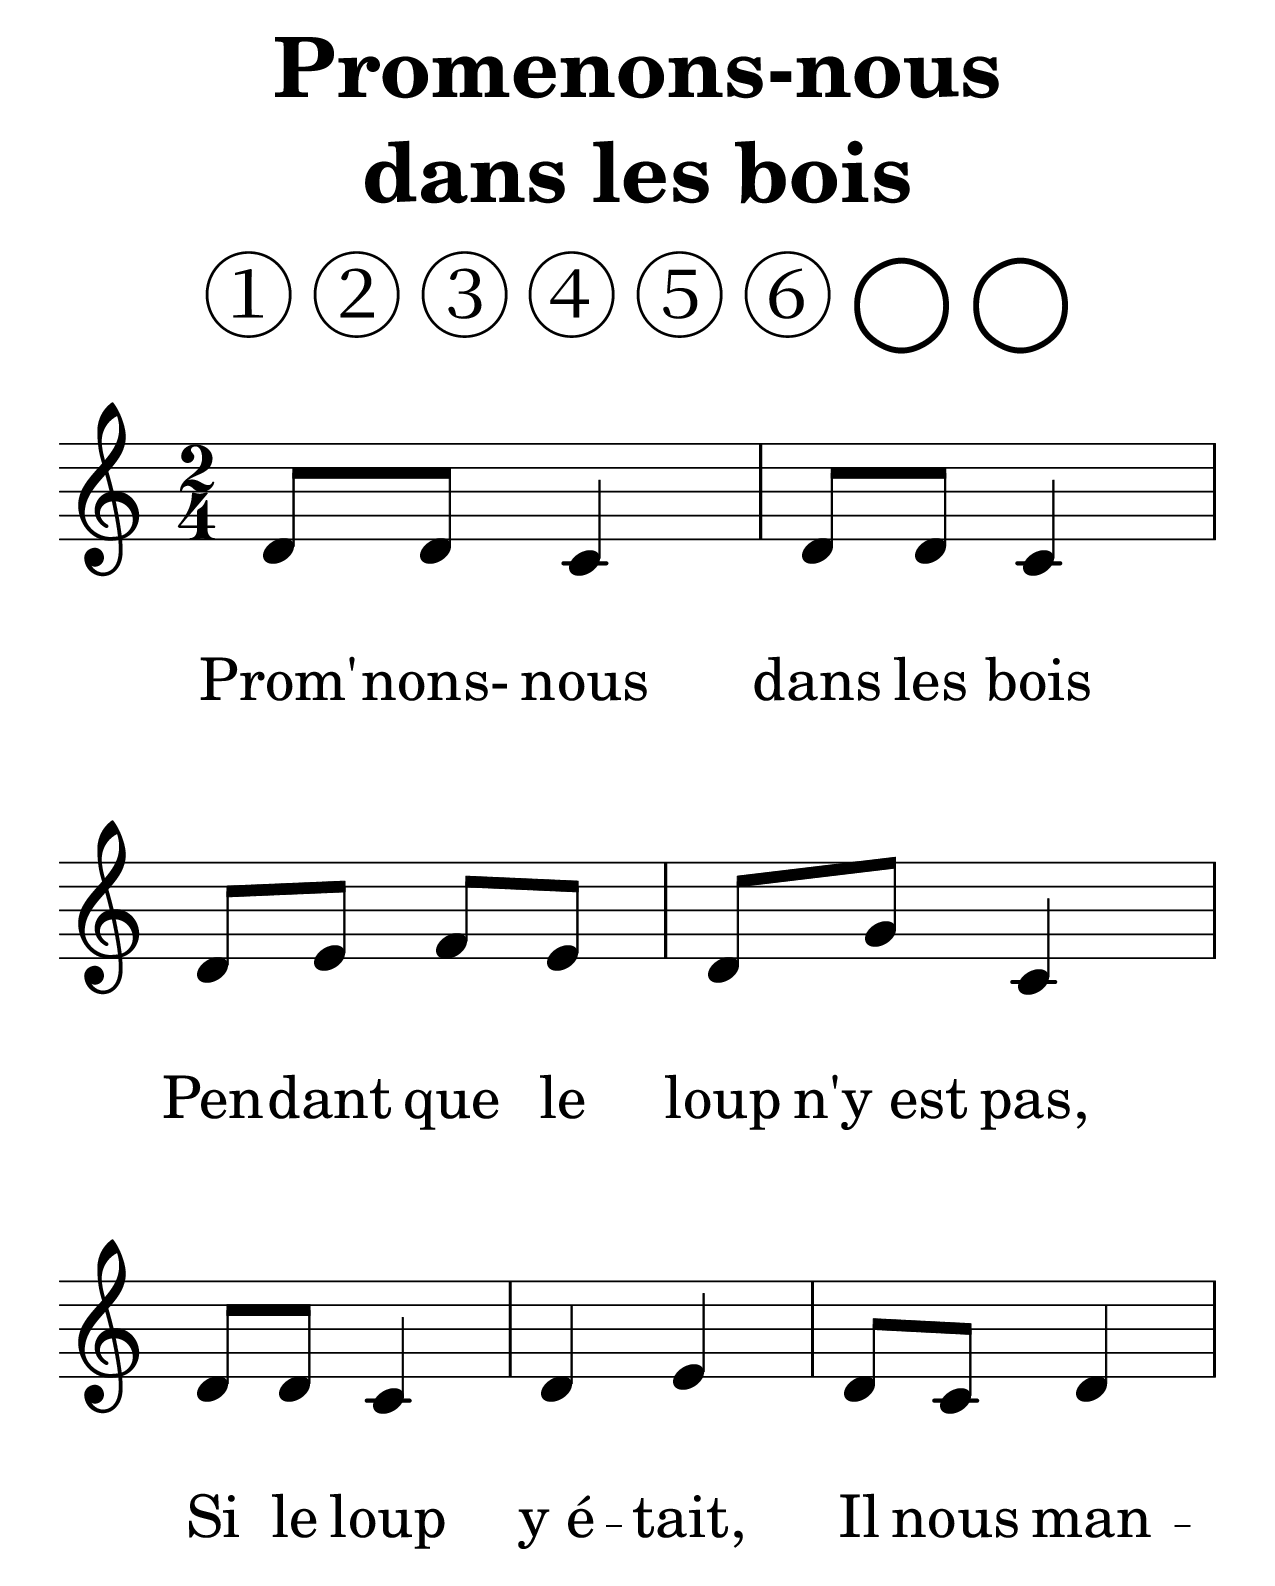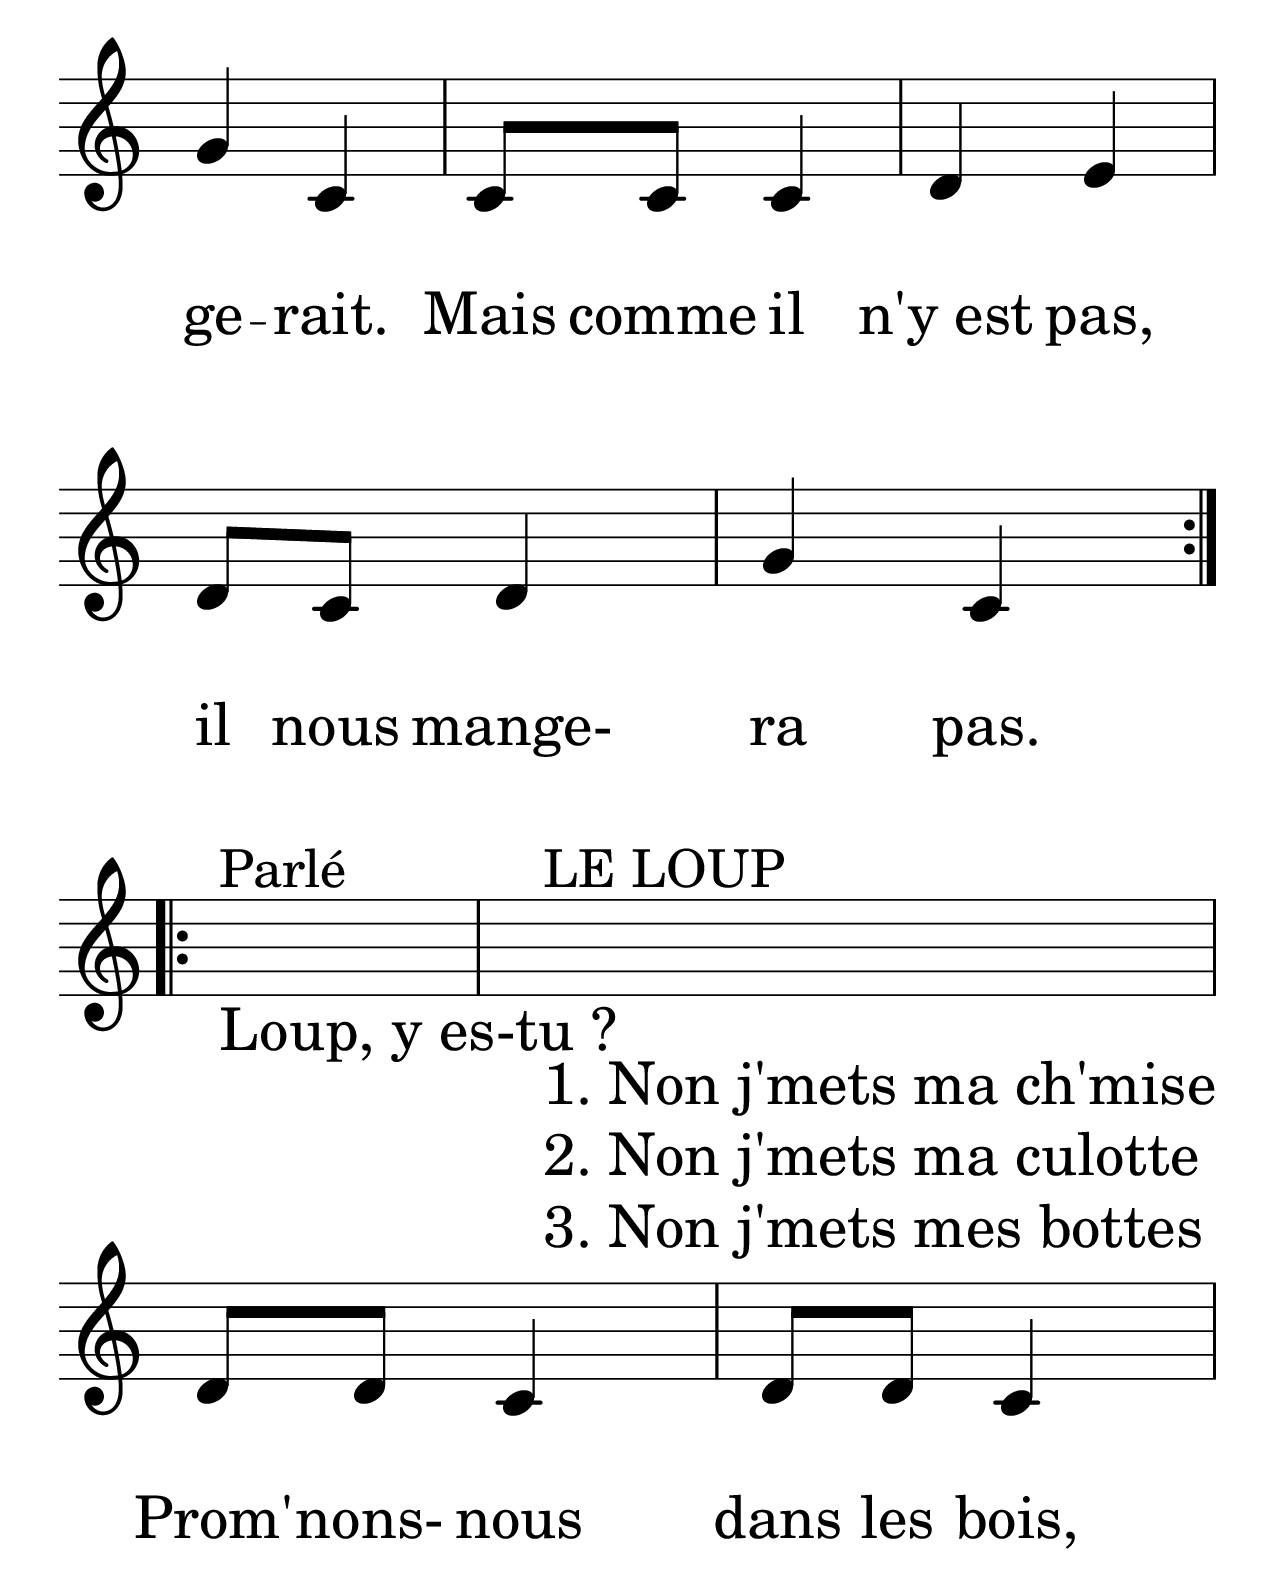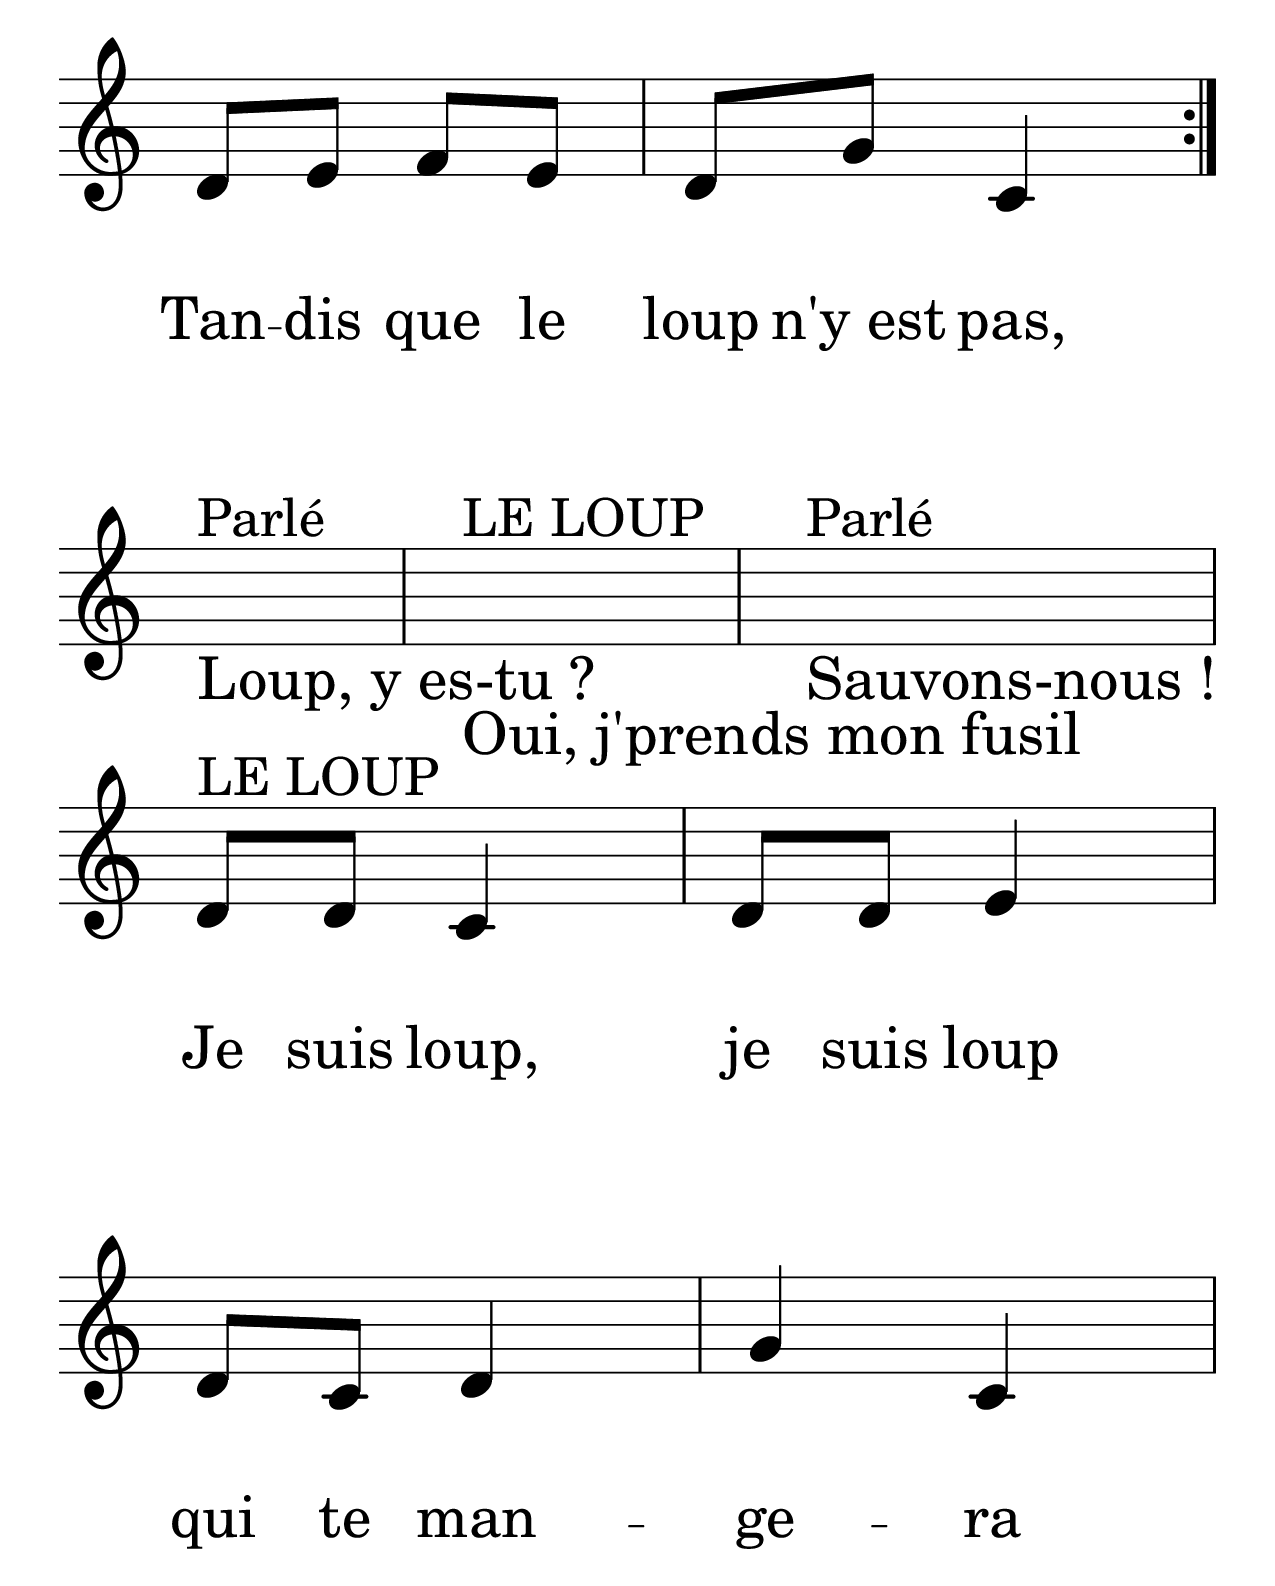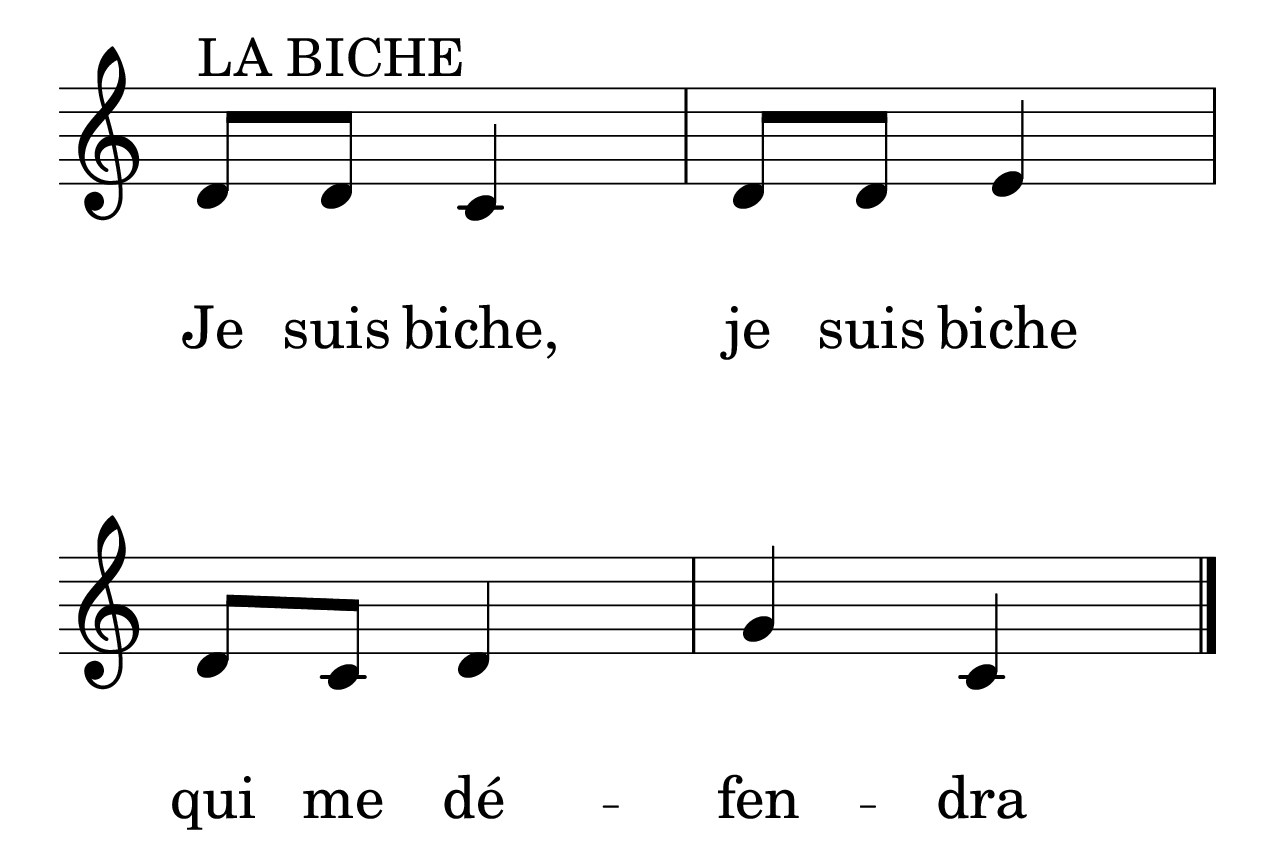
\version "2.18.2"
\include "common.ly"
\version "2.18.2"

% for reference
% ① ② ③ ④ ⑤ ⑥ ⑦ ⑧ ◯

% empty circles with bar number to colorize
oc = "①"
od = "②"
oe = "③"
of = "④"
og = "⑤"
oap = "⑥"
obp = "⑦"
ocp = "⑧"
oo = "◯"


% Adapted from typeset CC-BY Wikisource

\header {
 title = \markup { \center-column {\line{"Promenons-nous"} \line{"dans les bois"}}}
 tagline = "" 
}

\markup {
  \column {
  \vspace #0.5
  \fill-line { \column { \line { 
    \fontsize #5 { \oc \od \oe \of \og \oap \oo \oo}}}}
  \vspace #0.5
  }
}

\score {
\new Staff <<  
 \clef treble
 \time 2/4
 \key c \major 
 \transpose g c {
 \relative c'' {
    \repeat volta 2 {
    a8 a
    g4 a8 a

    g4 a8 b
    c b a d
    g,4 a8 a8

    g4 a
    b a8 g
    a4 d
    g, 
    
    g8 g g4 a b a8 g a4 d g,
    
  }

  \repeat volta 2 {
    \break \cadenzaOn
    s2^"Parlé"_\markup {\large "Loup, y es-tu ?"} \bar "|"
    s2^"LE LOUP"_\markup {\large \left-column { "1. Non j'mets ma ch'mise" "2. Non j'mets ma culotte" 
	"3. Non j'mets mes bottes"  }} \cadenzaOff \bar "|"
    \break

    a8 a
    g4 a8 a
    g4 a8 b
    c b a d
    g,4
  }

  \break \cadenzaOn
  s2^"Parlé"_\markup {\large "Loup, y es-tu ?"} \bar "|"
  s2^"LE LOUP"_\markup {\large "Oui, j'prends mon fusil"} \bar "|"
  s2^"Parlé"_\markup {\large "Sauvons-nous !"} \bar "|"  \cadenzaOff 
  \break

  a8^"LE LOUP" a
  g4 a8 a

  b4 a8 g
  a4 d
  g, \break
 
  a8^"LA BICHE" a 
  g4 a8 a
  b4 a8 g
  a4 d
  g, \bar "|."
 }
}

\addlyrics {
    \set fontSize = #4
   }

\addlyrics {
  Prom' -- nons- nous dans les bois
  Pen -- dant que le loup n'y_est pas,
  Si le loup y_é -- tait,
  Il nous man -- ge -- rait.
  Mais comme il n'y_est pas, il nous mange- ra pas. 

  Prom' -- nons- nous dans les bois,
  Tan -- dis que le loup n'y_est pas,

  Je suis loup, je suis loup qui te man -- ge -- ra
  Je suis biche, je suis biche qui me dé -- fen -- dra
} 
 
>>

\layout { }

\midi {
    \context {
      \Score
      tempoWholesPerMinute = #(ly:make-moment 100 4)
    }
  }

}


